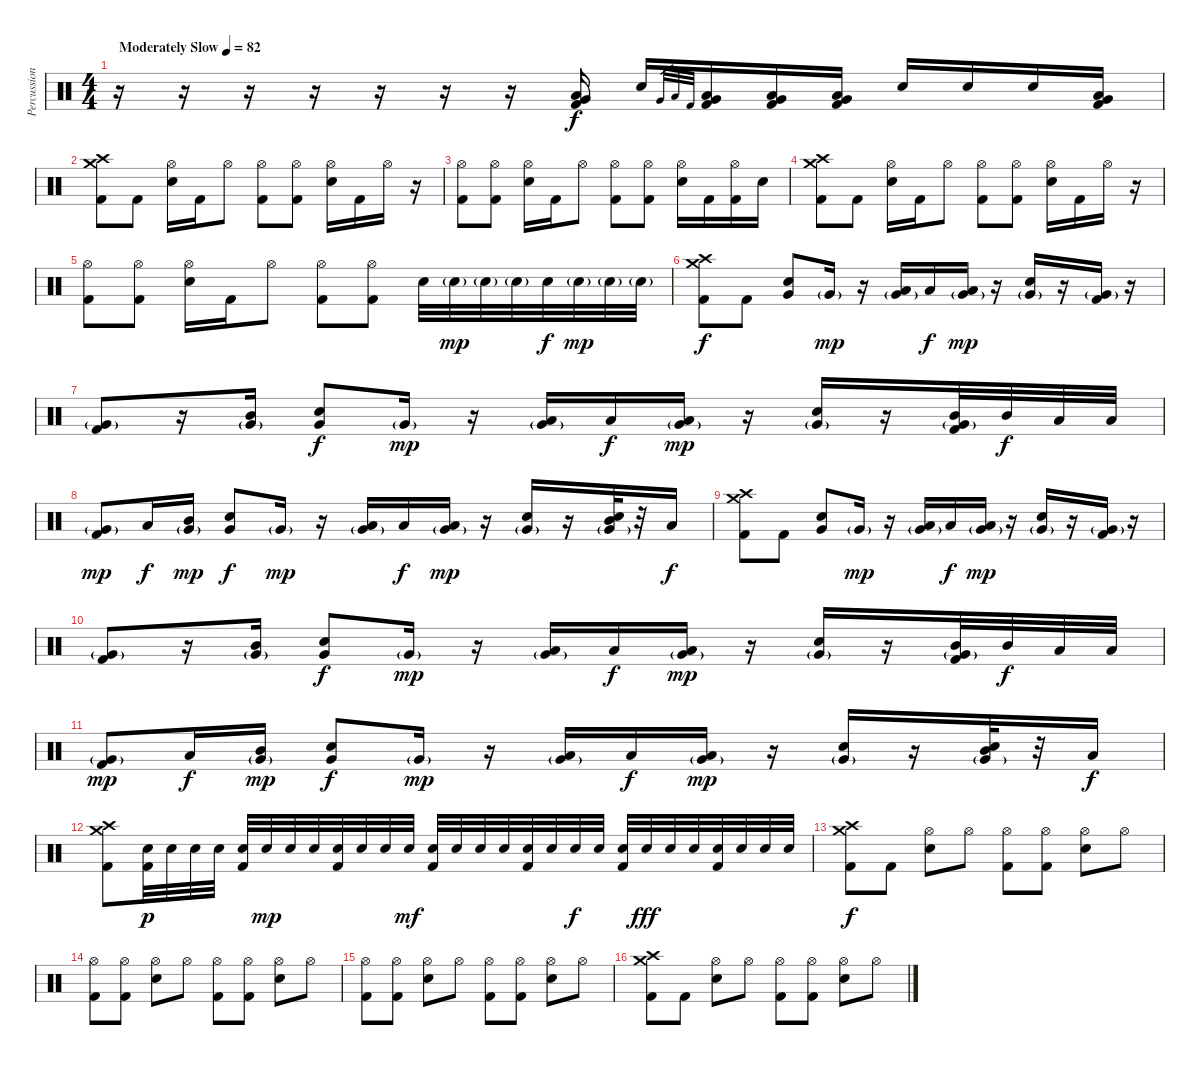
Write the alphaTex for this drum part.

\track ("Percussion" "Percussion") {instrument percussion}
\staff {score}
\articulation defaults
\ts (4 4)
\tempo (82 "Moderately Slow")
\clef neutral
\ks c
r.16{dy f} r.16 r.16 r.16 r.16 r.16 r.16 ("Very Low Tom (hit)" "Low Tom (hit)" "Kick (hit) 2").16 "Electric Snare (hit)".16 "Very Low Tom (hit)".32{gr} "Low Tom (hit)".32{gr} "Kick (hit) 2".32{gr} ("Very Low Tom (hit)" "Low Tom (hit)" "Kick (hit) 2").16 ("Very Low Tom (hit)" "Low Tom (hit)" "Kick (hit) 2").16 ("Very Low Tom (hit)" "Low Tom (hit)" "Kick (hit) 2").16 "Electric Snare (hit)".16 "Electric Snare (hit)".16 "Electric Snare (hit)".16 ("Very Low Tom (hit)" "Low Tom (hit)" "Kick (hit) 2").16 |
("Crash high (hit)" "Crash medium (hit)" "Kick (hit) 2").8 "Kick (hit) 2".8 ("Hi-Hat (open)" "Electric Snare (hit)").16 "Kick (hit) 2".16 "Hi-Hat (open)".8 ("Hi-Hat (open)" "Kick (hit) 2").8 ("Hi-Hat (open)" "Kick (hit) 2").8 ("Hi-Hat (open)" "Electric Snare (hit)").16 "Kick (hit) 2".16 "Hi-Hat (open)".16 r.16 |
("Hi-Hat (open)" "Kick (hit) 2").8 ("Hi-Hat (open)" "Kick (hit) 2").8 ("Hi-Hat (open)" "Electric Snare (hit)").16 "Kick (hit) 2".16 "Hi-Hat (open)".8 ("Hi-Hat (open)" "Kick (hit) 2").8 ("Hi-Hat (open)" "Kick (hit) 2").8 ("Hi-Hat (open)" "Electric Snare (hit)").16 "Kick (hit) 2".16 ("Hi-Hat (open)" "Kick (hit) 2").16 "Electric Snare (hit)".16 |
("Crash high (hit)" "Crash medium (hit)" "Kick (hit) 2").8 "Kick (hit) 2".8 ("Hi-Hat (open)" "Electric Snare (hit)").16 "Kick (hit) 2".16 "Hi-Hat (open)".8 ("Hi-Hat (open)" "Kick (hit) 2").8 ("Hi-Hat (open)" "Kick (hit) 2").8 ("Hi-Hat (open)" "Electric Snare (hit)").16 "Kick (hit) 2".16 "Hi-Hat (open)".16 r.16 |
("Hi-Hat (open)" "Kick (hit) 2").8 ("Hi-Hat (open)" "Kick (hit) 2").8 ("Hi-Hat (open)" "Electric Snare (hit)").16 "Kick (hit) 2".16 "Hi-Hat (open)".8 ("Hi-Hat (open)" "Kick (hit) 2").8 ("Hi-Hat (open)" "Kick (hit) 2").8 "Electric Snare (hit)".32 "Electric Snare (hit)"{g}.32{dy mp} "Electric Snare (hit)"{g}.32 "Electric Snare (hit)"{g}.32 "Electric Snare (hit)".32{dy f} "Electric Snare (hit)"{g}.32{dy mp} "Electric Snare (hit)"{g}.32 "Electric Snare (hit)"{g}.32 |
("Crash high (hit)" "Crash medium (hit)" "Kick (hit) 2").8{dy f} "Kick (hit) 2".8 ("Very Low Tom (hit)" "Electric Snare (hit)").8 "Very Low Tom (hit)"{g}.16{dy mp} r.16 ("Low Tom (hit)" "Very Low Tom (hit)"{g}).16 "Low Tom (hit)".16{dy f} ("Low Tom (hit)" "Very Low Tom (hit)"{g}).16{dy mp} r.16 ("Very Low Tom (hit)"{g} "Electric Snare (hit)").16 r.16 ("Very Low Tom (hit)"{g} "Kick (hit) 2").16 r.16 |
("Very Low Tom (hit)"{g} "Kick (hit) 2").8 r.16 ("Mid Tom (hit)" "Very Low Tom (hit)"{g}).16 ("Very Low Tom (hit)" "Electric Snare (hit)").8{dy f} "Very Low Tom (hit)"{g}.16{dy mp} r.16 ("Low Tom (hit)" "Very Low Tom (hit)"{g}).16 "Low Tom (hit)".16{dy f} ("Low Tom (hit)" "Very Low Tom (hit)"{g}).16{dy mp} r.16 ("Very Low Tom (hit)"{g} "Electric Snare (hit)").16 r.16 ("Mid Tom (hit)" "Very Low Tom (hit)"{g} "Kick (hit) 2").32 "Mid Tom (hit)".32{dy f} "Low Tom (hit)".32 "Low Tom (hit)".32 |
("Very Low Tom (hit)"{g} "Kick (hit) 2").8{dy mp} "Low Tom (hit)".16{dy f} ("Mid Tom (hit)" "Very Low Tom (hit)"{g}).16{dy mp} ("Very Low Tom (hit)" "Electric Snare (hit)").8{dy f} "Very Low Tom (hit)"{g}.16{dy mp} r.16 ("Low Tom (hit)" "Very Low Tom (hit)"{g}).16 "Low Tom (hit)".16{dy f} ("Low Tom (hit)" "Very Low Tom (hit)"{g}).16{dy mp} r.16 ("Very Low Tom (hit)"{g} "Electric Snare (hit)").16 r.16 ("Mid Tom (hit)" "Very Low Tom (hit)"{g} "Electric Snare (hit)").32 r.32 "Low Tom (hit)".16{dy f} |
("Crash high (hit)" "Crash medium (hit)" "Kick (hit) 2").8 "Kick (hit) 2".8 ("Very Low Tom (hit)" "Electric Snare (hit)").8 "Very Low Tom (hit)"{g}.16{dy mp} r.16 ("Low Tom (hit)" "Very Low Tom (hit)"{g}).16 "Low Tom (hit)".16{dy f} ("Low Tom (hit)" "Very Low Tom (hit)"{g}).16{dy mp} r.16 ("Very Low Tom (hit)"{g} "Electric Snare (hit)").16 r.16 ("Very Low Tom (hit)"{g} "Kick (hit) 2").16 r.16 |
("Very Low Tom (hit)"{g} "Kick (hit) 2").8 r.16 ("Mid Tom (hit)" "Very Low Tom (hit)"{g}).16 ("Very Low Tom (hit)" "Electric Snare (hit)").8{dy f} "Very Low Tom (hit)"{g}.16{dy mp} r.16 ("Low Tom (hit)" "Very Low Tom (hit)"{g}).16 "Low Tom (hit)".16{dy f} ("Low Tom (hit)" "Very Low Tom (hit)"{g}).16{dy mp} r.16 ("Very Low Tom (hit)"{g} "Electric Snare (hit)").16 r.16 ("Mid Tom (hit)" "Very Low Tom (hit)"{g} "Kick (hit) 2").32 "Mid Tom (hit)".32{dy f} "Low Tom (hit)".32 "Low Tom (hit)".32 |
("Very Low Tom (hit)"{g} "Kick (hit) 2").8{dy mp} "Low Tom (hit)".16{dy f} ("Mid Tom (hit)" "Very Low Tom (hit)"{g}).16{dy mp} ("Very Low Tom (hit)" "Electric Snare (hit)").8{dy f} "Very Low Tom (hit)"{g}.16{dy mp} r.16 ("Low Tom (hit)" "Very Low Tom (hit)"{g}).16 "Low Tom (hit)".16{dy f} ("Low Tom (hit)" "Very Low Tom (hit)"{g}).16{dy mp} r.16 ("Very Low Tom (hit)"{g} "Electric Snare (hit)").16 r.16 ("Mid Tom (hit)" "Very Low Tom (hit)"{g} "Electric Snare (hit)").32 r.32 "Low Tom (hit)".16{dy f} |
("Crash high (hit)" "Crash medium (hit)" "Kick (hit) 2").8 ("Kick (hit) 2" "Electric Snare (hit)").32{dy p} "Electric Snare (hit)".32 "Electric Snare (hit)".32 "Electric Snare (hit)".32 ("Kick (hit) 2" "Electric Snare (hit)").32 "Electric Snare (hit)".32{dy mp} "Electric Snare (hit)".32 "Electric Snare (hit)".32 ("Kick (hit) 2" "Electric Snare (hit)").32 "Electric Snare (hit)".32 "Electric Snare (hit)".32 "Electric Snare (hit)".32{dy mf} ("Kick (hit) 2" "Electric Snare (hit)").32 "Electric Snare (hit)".32 "Electric Snare (hit)".32 "Electric Snare (hit)".32 ("Kick (hit) 2" "Electric Snare (hit)").32 "Electric Snare (hit)".32 "Electric Snare (hit)".32{dy f} "Electric Snare (hit)".32 ("Kick (hit) 2" "Electric Snare (hit)").32 "Electric Snare (hit)".32{dy fff} "Electric Snare (hit)".32 "Electric Snare (hit)".32 ("Kick (hit) 2" "Electric Snare (hit)").32 "Electric Snare (hit)".32 "Electric Snare (hit)".32 "Electric Snare (hit)".32 |
("Crash high (hit)" "Crash medium (hit)" "Kick (hit) 2").8{dy f} "Kick (hit) 2".8 ("Hi-Hat (open)" "Electric Snare (hit)").8 "Hi-Hat (open)".8 ("Hi-Hat (open)" "Kick (hit) 2").8 ("Hi-Hat (open)" "Kick (hit) 2").8 ("Hi-Hat (open)" "Electric Snare (hit)").8 "Hi-Hat (open)".8 |
("Hi-Hat (open)" "Kick (hit) 2").8 ("Hi-Hat (open)" "Kick (hit) 2").8 ("Hi-Hat (open)" "Electric Snare (hit)").8 "Hi-Hat (open)".8 ("Hi-Hat (open)" "Kick (hit) 2").8 ("Hi-Hat (open)" "Kick (hit) 2").8 ("Hi-Hat (open)" "Electric Snare (hit)").8 "Hi-Hat (open)".8 |
("Hi-Hat (open)" "Kick (hit) 2").8 ("Hi-Hat (open)" "Kick (hit) 2").8 ("Hi-Hat (open)" "Electric Snare (hit)").8 "Hi-Hat (open)".8 ("Hi-Hat (open)" "Kick (hit) 2").8 ("Hi-Hat (open)" "Kick (hit) 2").8 ("Hi-Hat (open)" "Electric Snare (hit)").8 "Hi-Hat (open)".8 |
("Crash high (hit)" "Crash medium (hit)" "Kick (hit) 2").8 "Kick (hit) 2".8 ("Hi-Hat (open)" "Electric Snare (hit)").8 "Hi-Hat (open)".8 ("Hi-Hat (open)" "Kick (hit) 2").8 ("Hi-Hat (open)" "Kick (hit) 2").8 ("Hi-Hat (open)" "Electric Snare (hit)").8 "Hi-Hat (open)".8
